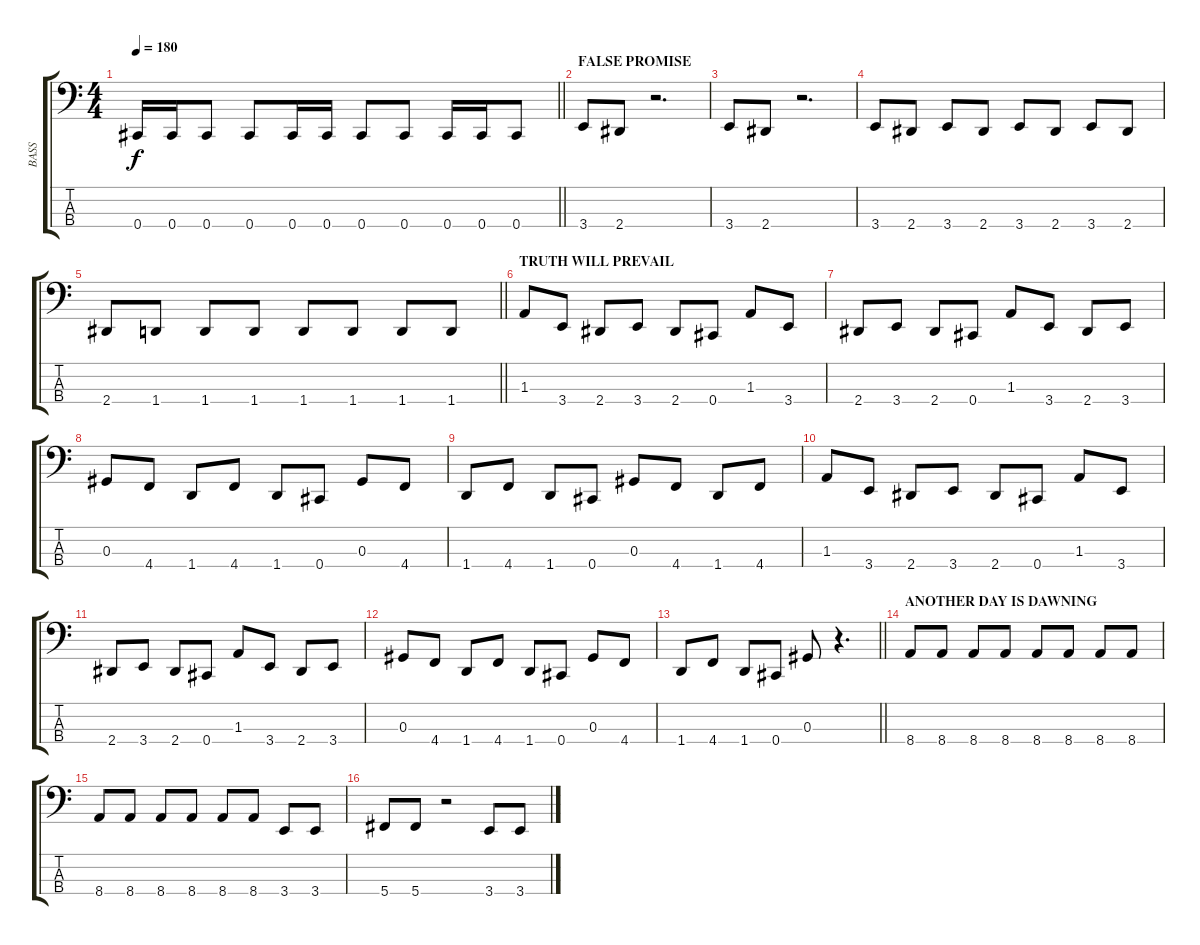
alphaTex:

\track ("BASS" "BASS") {instrument electricbassfinger}
\staff {score tabs}
\tuning (Gb2 Db2 Ab1 Db1) {hide}
\ts (4 4)
\tempo 180
\clef f4
\barLineRight lightlight
\ks c
0.4.16{dy f} 0.4.16 0.4.8 0.4.8 0.4.16 0.4.16 0.4.8 0.4.8 0.4.16 0.4.16 0.4.8 |
\section ("" "FALSE PROMISE")
3.4.8 2.4.8 r.2{d} |
3.4.8 2.4.8 r.2{d} |
3.4.8 2.4.8 3.4.8 2.4.8 3.4.8 2.4.8 3.4.8 2.4.8 |
\barLineRight lightlight
2.4.8 1.4.8 1.4.8 1.4.8 1.4.8 1.4.8 1.4.8 1.4.8 |
\section ("" "TRUTH WILL PREVAIL")
1.3.8 3.4.8 2.4.8 3.4.8 2.4.8 0.4.8 1.3.8 3.4.8 |
2.4.8 3.4.8 2.4.8 0.4.8 1.3.8 3.4.8 2.4.8 3.4.8 |
0.3.8 4.4.8 1.4.8 4.4.8 1.4.8 0.4.8 0.3.8 4.4.8 |
1.4.8 4.4.8 1.4.8 0.4.8 0.3.8 4.4.8 1.4.8 4.4.8 |
1.3.8 3.4.8 2.4.8 3.4.8 2.4.8 0.4.8 1.3.8 3.4.8 |
2.4.8 3.4.8 2.4.8 0.4.8 1.3.8 3.4.8 2.4.8 3.4.8 |
0.3.8 4.4.8 1.4.8 4.4.8 1.4.8 0.4.8 0.3.8 4.4.8 |
\barLineRight lightlight
1.4.8 4.4.8 1.4.8 0.4.8 0.3.8 r.4{d} |
\section ("" "ANOTHER DAY IS DAWNING")
8.4.8 8.4.8 8.4.8 8.4.8 8.4.8 8.4.8 8.4.8 8.4.8 |
8.4.8 8.4.8 8.4.8 8.4.8 8.4.8 8.4.8 3.4.8 3.4.8 |
5.4.8 5.4.8 r.2 3.4.8 3.4.8
